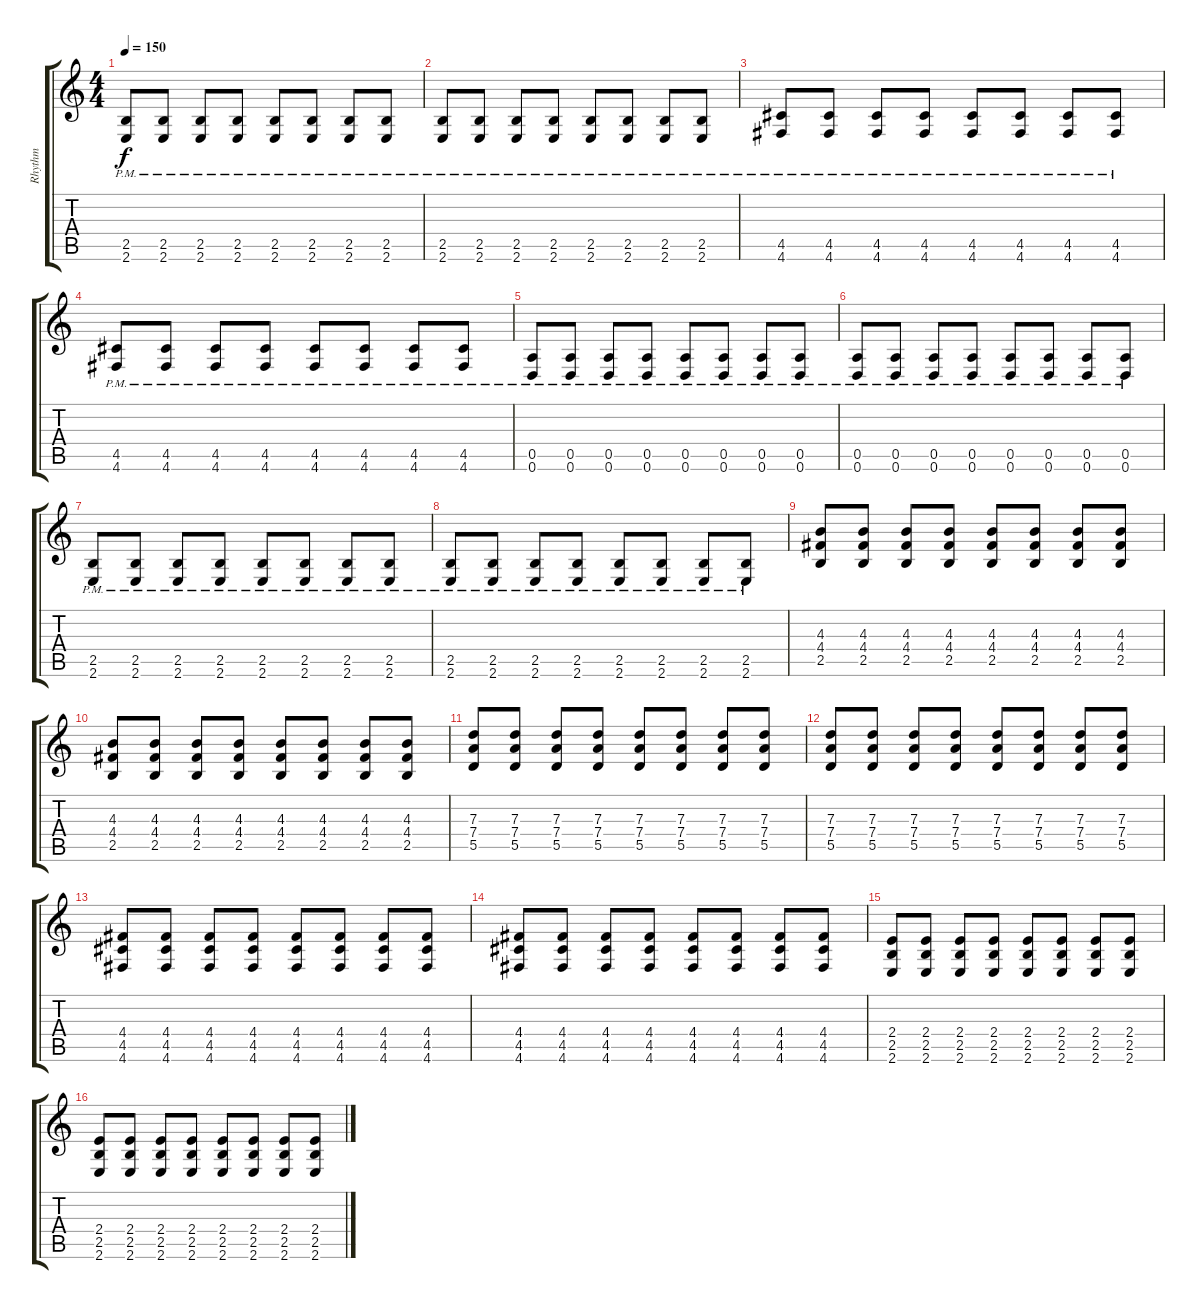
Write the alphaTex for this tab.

\track ("Rhythm" "Rhythm") {instrument distortionguitar}
\staff {score tabs}
\tuning (E4 B3 G3 D3 A2 D2) {hide}
\ts (4 4)
\tempo 150
\clef g2
\ks c
(2.5{pm} 2.6{pm}).8{dy f} (2.5{pm} 2.6{pm}).8 (2.5{pm} 2.6{pm}).8 (2.5{pm} 2.6{pm}).8 (2.5{pm} 2.6{pm}).8 (2.5{pm} 2.6{pm}).8 (2.5{pm} 2.6{pm}).8 (2.5{pm} 2.6{pm}).8 |
(2.5{pm} 2.6{pm}).8 (2.5{pm} 2.6{pm}).8 (2.5{pm} 2.6{pm}).8 (2.5{pm} 2.6{pm}).8 (2.5{pm} 2.6{pm}).8 (2.5{pm} 2.6{pm}).8 (2.5{pm} 2.6{pm}).8 (2.5{pm} 2.6{pm}).8 |
(4.5{pm} 4.6{pm}).8 (4.5{pm} 4.6{pm}).8 (4.5{pm} 4.6{pm}).8 (4.5{pm} 4.6{pm}).8 (4.5{pm} 4.6{pm}).8 (4.5{pm} 4.6{pm}).8 (4.5{pm} 4.6{pm}).8 (4.5{pm} 4.6{pm}).8 |
(4.5{pm} 4.6{pm}).8 (4.5{pm} 4.6{pm}).8 (4.5{pm} 4.6{pm}).8 (4.5{pm} 4.6{pm}).8 (4.5{pm} 4.6{pm}).8 (4.5{pm} 4.6{pm}).8 (4.5{pm} 4.6{pm}).8 (4.5{pm} 4.6{pm}).8 |
(0.5{pm} 0.6{pm}).8 (0.5{pm} 0.6{pm}).8 (0.5{pm} 0.6{pm}).8 (0.5{pm} 0.6{pm}).8 (0.5{pm} 0.6{pm}).8 (0.5{pm} 0.6{pm}).8 (0.5{pm} 0.6{pm}).8 (0.5{pm} 0.6{pm}).8 |
(0.5{pm} 0.6{pm}).8 (0.5{pm} 0.6{pm}).8 (0.5{pm} 0.6{pm}).8 (0.5{pm} 0.6{pm}).8 (0.5{pm} 0.6{pm}).8 (0.5{pm} 0.6{pm}).8 (0.5{pm} 0.6{pm}).8 (0.5{pm} 0.6{pm}).8 |
(2.5{pm} 2.6{pm}).8 (2.5{pm} 2.6{pm}).8 (2.5{pm} 2.6{pm}).8 (2.5{pm} 2.6{pm}).8 (2.5{pm} 2.6{pm}).8 (2.5{pm} 2.6{pm}).8 (2.5{pm} 2.6{pm}).8 (2.5{pm} 2.6{pm}).8 |
(2.5{pm} 2.6{pm}).8 (2.5{pm} 2.6{pm}).8 (2.5{pm} 2.6{pm}).8 (2.5{pm} 2.6{pm}).8 (2.5{pm} 2.6{pm}).8 (2.5{pm} 2.6{pm}).8 (2.5{pm} 2.6{pm}).8 (2.5{pm} 2.6{pm}).8 |
(4.3 4.4 2.5).8 (4.3 4.4 2.5).8 (4.3 4.4 2.5).8 (4.3 4.4 2.5).8 (4.3 4.4 2.5).8 (4.3 4.4 2.5).8 (4.3 4.4 2.5).8 (4.3 4.4 2.5).8 |
(4.3 4.4 2.5).8 (4.3 4.4 2.5).8 (4.3 4.4 2.5).8 (4.3 4.4 2.5).8 (4.3 4.4 2.5).8 (4.3 4.4 2.5).8 (4.3 4.4 2.5).8 (4.3 4.4 2.5).8 |
(7.3 7.4 5.5).8 (7.3 7.4 5.5).8 (7.3 7.4 5.5).8 (7.3 7.4 5.5).8 (7.3 7.4 5.5).8 (7.3 7.4 5.5).8 (7.3 7.4 5.5).8 (7.3 7.4 5.5).8 |
(7.3 7.4 5.5).8 (7.3 7.4 5.5).8 (7.3 7.4 5.5).8 (7.3 7.4 5.5).8 (7.3 7.4 5.5).8 (7.3 7.4 5.5).8 (7.3 7.4 5.5).8 (7.3 7.4 5.5).8 |
(4.4 4.5 4.6).8 (4.4 4.5 4.6).8 (4.4 4.5 4.6).8 (4.4 4.5 4.6).8 (4.4 4.5 4.6).8 (4.4 4.5 4.6).8 (4.4 4.5 4.6).8 (4.4 4.5 4.6).8 |
(4.4 4.5 4.6).8 (4.4 4.5 4.6).8 (4.4 4.5 4.6).8 (4.4 4.5 4.6).8 (4.4 4.5 4.6).8 (4.4 4.5 4.6).8 (4.4 4.5 4.6).8 (4.4 4.5 4.6).8 |
(2.4 2.5 2.6).8 (2.4 2.5 2.6).8 (2.4 2.5 2.6).8 (2.4 2.5 2.6).8 (2.4 2.5 2.6).8 (2.4 2.5 2.6).8 (2.4 2.5 2.6).8 (2.4 2.5 2.6).8 |
(2.4 2.5 2.6).8 (2.4 2.5 2.6).8 (2.4 2.5 2.6).8 (2.4 2.5 2.6).8 (2.4 2.5 2.6).8 (2.4 2.5 2.6).8 (2.4 2.5 2.6).8 (2.4 2.5 2.6).8
